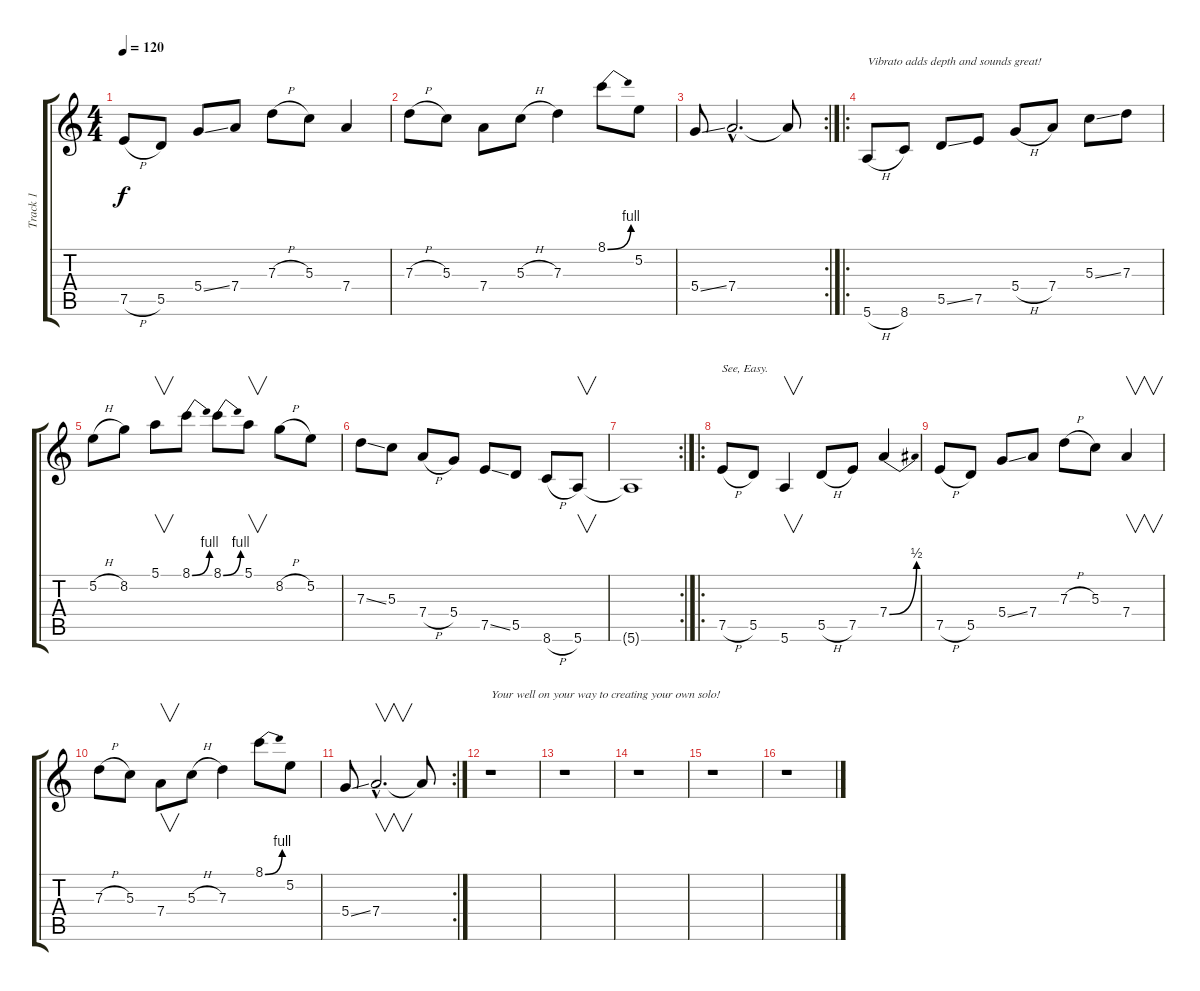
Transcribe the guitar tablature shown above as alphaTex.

\track ("Track 1" "Track 1") {instrument electricguitarclean}
\staff {score tabs}
\tuning (E4 B3 G3 D3 A2 E2) {hide}
\ts (4 4)
\tempo 120
\clef g2
\ks c
7.5{h}.8{dy f} 5.5.8 5.4{ss}.8 7.4.8 7.3{h}.8 5.3.8 7.4.4 |
7.3{h}.8 5.3.8 7.4.8 5.3{h}.8 7.3.4 8.1{be (bend 0 0 60 4)}.8 5.2.8 |
\rc 2
5.4{ss}.8 7.4{hac}.2{d} 7.4{t}.8 |
\ro
5.6{h}.8{txt "Vibrato adds depth and sounds great!"} 8.6.8 5.5{ss}.8 7.5.8 5.4{h}.8 7.4.8 5.3{ss}.8 7.3.8 |
5.2{h}.8 8.2.8 5.1.8{v} 8.1{be (bend 0 0 60 4)}.8 8.1{be (bend 0 0 60 4)}.8 5.1.8{v} 8.2{h}.8 5.2.8 |
7.3{ss}.8 5.3.8 7.4{h}.8 5.4.8 7.5{ss}.8 5.5.8 8.6{h}.8 5.6.8{v} |
\rc 2
5.6{t}.1 |
\ro
7.5{h}.8{txt "See, Easy."} 5.5.8 5.6.4{v} 5.5{h}.8 7.5.8 7.4{be (bend 0 0 60 2)}.4 |
7.5{h}.8 5.5.8 5.4{ss}.8 7.4.8 7.3{h}.8 5.3.8 7.4.4{v} |
7.3{h}.8 5.3.8 7.4.8{v} 5.3{h}.8 7.3.4 8.1{be (bend 0 0 60 4)}.8 5.2.8 |
\rc 2
5.4{ss}.8 7.4{hac}.2{v d} 7.4{t}.8 |
r.1{txt "Your well on your way to creating your own solo!"} |
r.1 |
r.1 |
r.1 |
r.1
